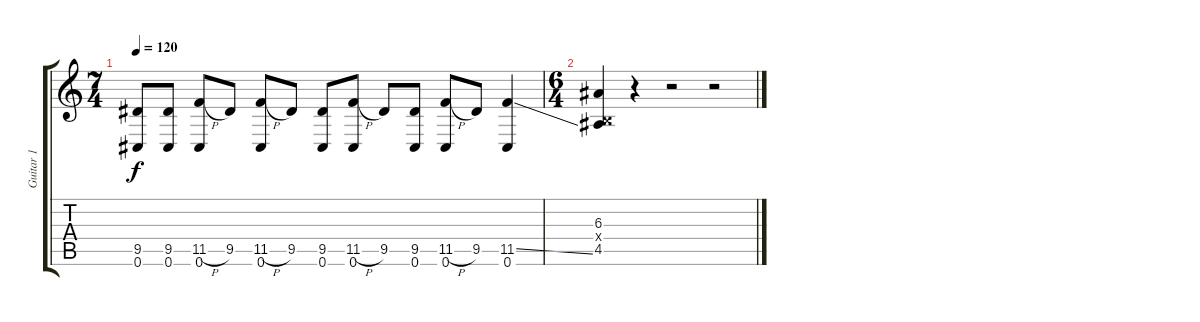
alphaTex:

\track ("Guitar 1" "Guitar 1") {instrument overdrivenguitar}
\staff {score tabs}
\tuning (Db4 Ab3 E3 B2 Gb2 Db2) {hide}
\ts (7 4)
\tempo 120
\clef g2
\ks c
(9.5 0.6).8{dy f} (9.5 0.6).8 (11.5{h} 0.6).8 9.5.8 (11.5{h} 0.6).8 9.5.8 (9.5 0.6).8 (11.5{h} 0.6).8 9.5.8 (9.5 0.6).8 (11.5{h} 0.6).8 9.5.8 (11.5{ss} 0.6).4 |
\ts (6 4)
(6.3 0.4{x} 4.5).4 r.4 r.2 r.2
